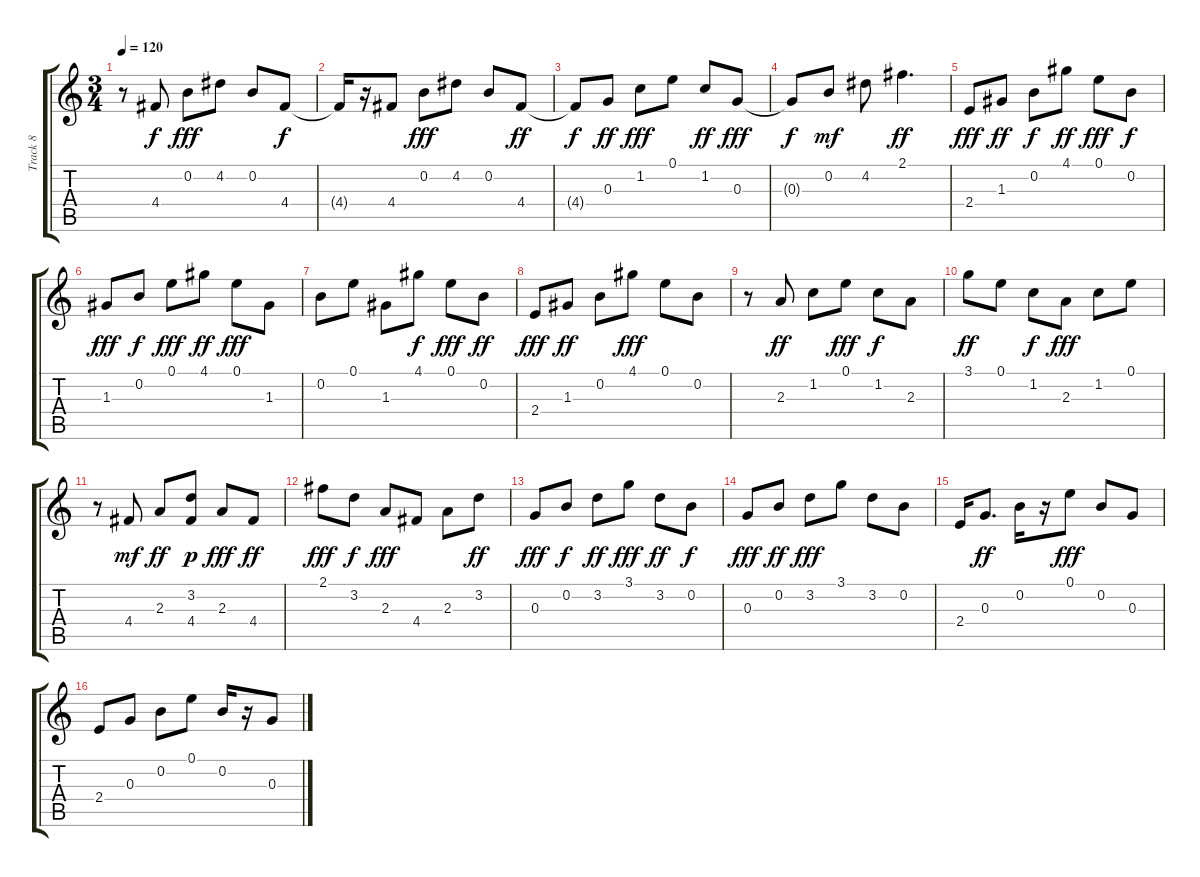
\track ("Track 8" "Track 8") {instrument acousticguitarsteel}
\staff {score tabs}
\tuning (E4 B3 G3 D3 A2 E2) {hide}
\ts (3 4)
\tempo 120
\clef g2
\ks c
r.8{dy f} 4.4.8 0.2.8{dy fff} 4.2.8 0.2.8 4.4.8{dy f} |
4.4{t}.16 r.16 4.4.8 0.2.8{dy fff} 4.2.8 0.2.8 4.4.8{dy ff} |
4.4{t}.8{dy f} 0.3.8{dy ff} 1.2.8{dy fff} 0.1.8 1.2.8{dy ff} 0.3.8{dy fff} |
0.3{t}.8{dy f} 0.2.8{dy mf} 4.2.8 2.1.4{d dy ff} |
2.4.8{dy fff} 1.3.8{dy ff} 0.2.8{dy f} 4.1.8{dy ff} 0.1.8{dy fff} 0.2.8{dy f} |
1.3.8{dy fff} 0.2.8{dy f} 0.1.8{dy fff} 4.1.8{dy ff} 0.1.8{dy fff} 1.3.8 |
0.2.8 0.1.8 1.3.8 4.1.8{dy f} 0.1.8{dy fff} 0.2.8{dy ff} |
2.4.8{dy fff} 1.3.8{dy ff} 0.2.8 4.1.8{dy fff} 0.1.8 0.2.8 |
r.8 2.3.8{dy ff} 1.2.8 0.1.8{dy fff} 1.2.8{dy f} 2.3.8 |
3.1.8{dy ff} 0.1.8 1.2.8{dy f} 2.3.8{dy fff} 1.2.8 0.1.8 |
r.8 4.4.8{dy mf} 2.3.8{dy ff} (3.2 4.4).8{dy p} 2.3.8{dy fff} 4.4.8{dy ff} |
2.1.8{dy fff} 3.2.8{dy f} 2.3.8{dy fff} 4.4.8 2.3.8 3.2.8{dy ff} |
0.3.8{dy fff} 0.2.8{dy f} 3.2.8{dy ff} 3.1.8{dy fff} 3.2.8{dy ff} 0.2.8{dy f} |
0.3.8{dy fff} 0.2.8{dy ff} 3.2.8{dy fff} 3.1.8 3.2.8 0.2.8 |
2.4.16 0.3.8{d dy ff} 0.2.16 r.16 0.1.8{dy fff} 0.2.8 0.3.8 |
2.4.8 0.3.8 0.2.8 0.1.8 0.2.16 r.16 0.3.8
